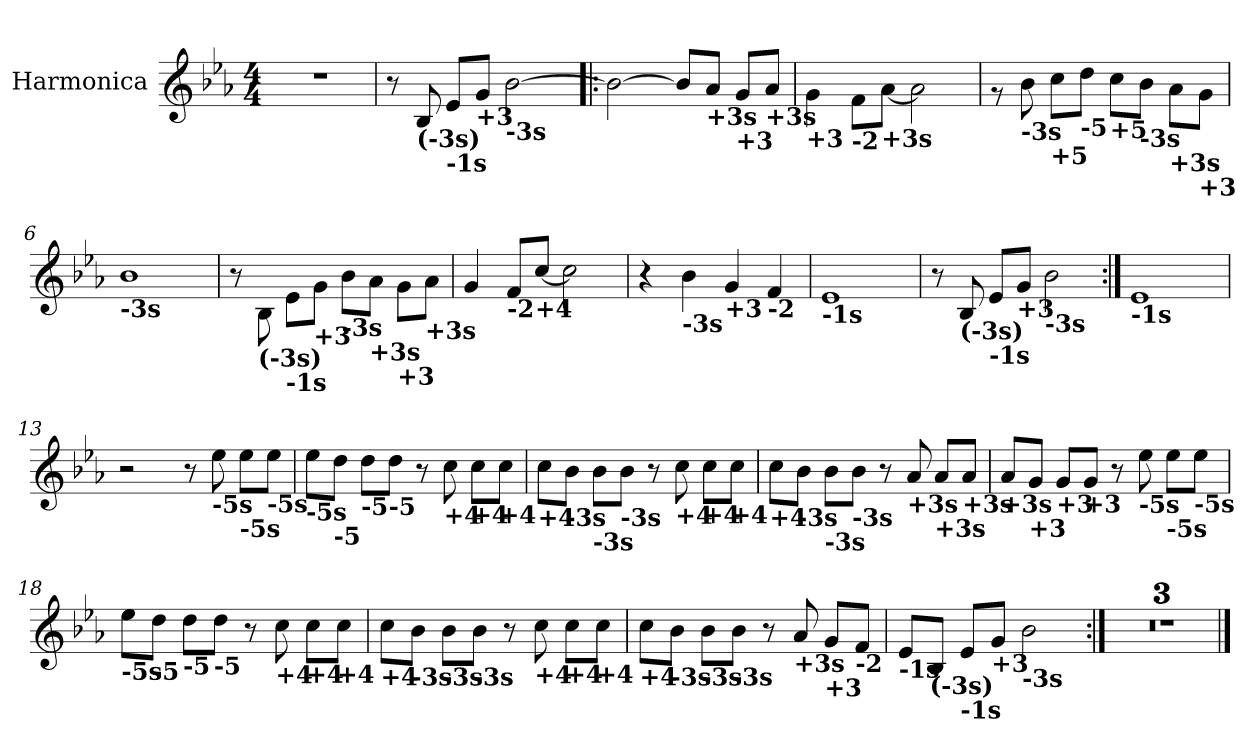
**kern
*part1
*staff1
*I"Harmonica
*I'Harm.
*clefG2
*k[b-e-a-]
*M4/4
=1
1r
=2
8r
!LO:TX:b:B:t=(-3s)
8B-/
!LO:TX:b:B:t=-1s
8e-/L
!LO:TX:b:B:t=+3
8g/J
!LO:TX:b:B:t=-3s
[2b-\
=3!|:
2b-\_
8b-/L]
!LO:TX:b:B:t=+3s
8a-/J
!LO:TX:b:B:t=+3
8g/L
!LO:TX:b:B:t=+3s
8a-/J
=4
*^
!LO:TX:b:B:t=+3	!
1ryy	4g\
!	!LO:TX:b:B:t=-2
.	8f\L
!	!LO:TX:b:B:t=+3s
.	[8a-\J
.	2a-\]
!!LO:LB:g=z	!!
=5	=5
1ryy	8r
!	!LO:TX:b:B:t=-3s
.	8b-\
!	!LO:TX:b:B:t=+5
.	8cc\L
!	!LO:TX:b:B:t=-5
.	8dd\J
!	!LO:TX:b:B:t=+5
.	8cc\L
!	!LO:TX:b:B:t=-3s
.	8b-\J
!	!LO:TX:b:B:t=+3s
.	8a-\L
!	!LO:TX:b:B:t=+3
.	8g\J
=6	=6
!LO:TX:b:B:t=-3s	!
1ryy	1b-
=7	=7
8r	8ryy
!LO:TX:b:B:t=(-3s)	!
2..ryy	8B-\
!	!LO:TX:b:B:t=-1s
.	8e-\L
!	!LO:TX:b:B:t=+3
.	8g\J
!	!LO:TX:b:B:t=-3s
.	8b-\L
!	!LO:TX:b:B:t=+3s
.	8a-\J
!	!LO:TX:b:B:t=+3
.	8g\L
!	!LO:TX:b:B:t=+3s
.	8a-\J
=8	=8
!LO:TX:b:B:t=+3	!
*v	*v
4g/
!LO:TX:b:B:t=-2
8f/L
!LO:TX:b:B:t=+4
[8cc/J
2cc\]
!!LO:LB:g=z
=9
4r
!LO:TX:b:B:t=-3s
4b-\
!LO:TX:b:B:t=+3
4g/
!LO:TX:b:B:t=-2
4f/
=10
!LO:TX:b:B:t=-1s
1e-
=11
8r
!LO:TX:b:B:t=(-3s)
8B-/
!LO:TX:b:B:t=-1s
8e-/L
!LO:TX:b:B:t=+3
8g/J
!LO:TX:b:B:t=-3s
2b-\
=12:|!
!LO:TX:b:B:t=-1s
1e-
!!LO:LB:g=z
=13
2r
8r
!LO:TX:b:B:t=-5s
8ee-\
!LO:TX:b:B:t=-5s
8ee-\L
!LO:TX:b:B:t=-5s
8ee-\J
=14
!LO:TX:b:B:t=-5s
8ee-\L
!LO:TX:b:B:t=-5
8dd\J
!LO:TX:b:B:t=-5
8dd\L
!LO:TX:b:B:t=-5
8dd\J
8r
!LO:TX:b:B:t=+4
8cc\
!LO:TX:b:B:t=+4
8cc\L
!LO:TX:b:B:t=+4
8cc\J
=15
!LO:TX:b:B:t=+4
8cc\L
!LO:TX:b:B:t=-3s
8b-\J
!LO:TX:b:B:t=-3s
8b-\L
!LO:TX:b:B:t=-3s
8b-\J
8r
!LO:TX:b:B:t=+4
8cc\
!LO:TX:b:B:t=+4
8cc\L
!LO:TX:b:B:t=+4
8cc\J
=16
!LO:TX:b:B:t=+4
8cc\L
!LO:TX:b:B:t=-3s
8b-\J
!LO:TX:b:B:t=-3s
8b-\L
!LO:TX:b:B:t=-3s
8b-\J
8r
!LO:TX:b:B:t=+3s
8a-/
!LO:TX:b:B:t=+3s
8a-/L
!LO:TX:b:B:t=+3s
8a-/J
!!LO:LB:g=z
=17
!LO:TX:b:B:t=+3s
8a-/L
!LO:TX:b:B:t=+3
8g/J
!LO:TX:b:B:t=+3
8g/L
!LO:TX:b:B:t=+3
8g/J
8r
!LO:TX:b:B:t=-5s
8ee-\
!LO:TX:b:B:t=-5s
8ee-\L
!LO:TX:b:B:t=-5s
8ee-\J
=18
!LO:TX:b:B:t=-5s
8ee-\L
!LO:TX:b:B:t=-5
8dd\J
!LO:TX:b:B:t=-5
8dd\L
!LO:TX:b:B:t=-5
8dd\J
8r
!LO:TX:b:B:t=+4
8cc\
!LO:TX:b:B:t=+4
8cc\L
!LO:TX:b:B:t=+4
8cc\J
=19
!LO:TX:b:B:t=+4
8cc\L
!LO:TX:b:B:t=-3s
8b-\J
!LO:TX:b:B:t=-3s
8b-\L
!LO:TX:b:B:t=-3s
8b-\J
8r
!LO:TX:b:B:t=+4
8cc\
!LO:TX:b:B:t=+4
8cc\L
!LO:TX:b:B:t=+4
8cc\J
=20
!LO:TX:b:B:t=+4
8cc\L
!LO:TX:b:B:t=-3s
8b-\J
!LO:TX:b:B:t=-3s
8b-\L
!LO:TX:b:B:t=-3s
8b-\J
8r
!LO:TX:b:B:t=+3s
8a-/
!LO:TX:b:B:t=+3
8g/L
!LO:TX:b:B:t=-2
8f/J
!!LO:LB:g=z
=21
!LO:TX:b:B:t=-1s
8e-/L
!LO:TX:b:B:t=(-3s)
8B-/J
!LO:TX:b:B:t=-1s
8e-/L
!LO:TX:b:B:t=+3
8g/J
!LO:TX:b:B:t=-3s
2b-\
=22:|!
1r
=23
1r
=24
1r
==
*-
